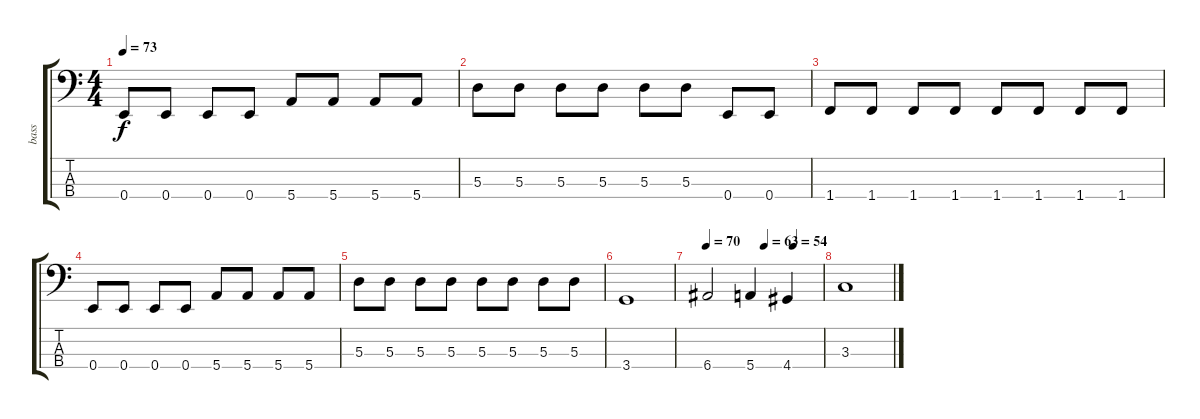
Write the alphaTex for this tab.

\track ("bass" "bass") {instrument electricbassfinger}
\staff {score tabs}
\tuning (G2 D2 A1 E1) {hide}
\ts (4 4)
\tempo 73
\clef f4
\ks c
0.4.8{dy f} 0.4.8 0.4.8 0.4.8 5.4.8 5.4.8 5.4.8 5.4.8 |
5.3.8 5.3.8 5.3.8 5.3.8 5.3.8 5.3.8 0.4.8 0.4.8 |
1.4.8 1.4.8 1.4.8 1.4.8 1.4.8 1.4.8 1.4.8 1.4.8 |
0.4.8 0.4.8 0.4.8 0.4.8 5.4.8 5.4.8 5.4.8 5.4.8 |
5.3.8 5.3.8 5.3.8 5.3.8 5.3.8 5.3.8 5.3.8 5.3.8 |
3.4.1 |
\tempo 70
\tempo (63 0.5)
\tempo (54 0.75)
6.4.2 5.4.4 4.4.4 |
3.3.1
